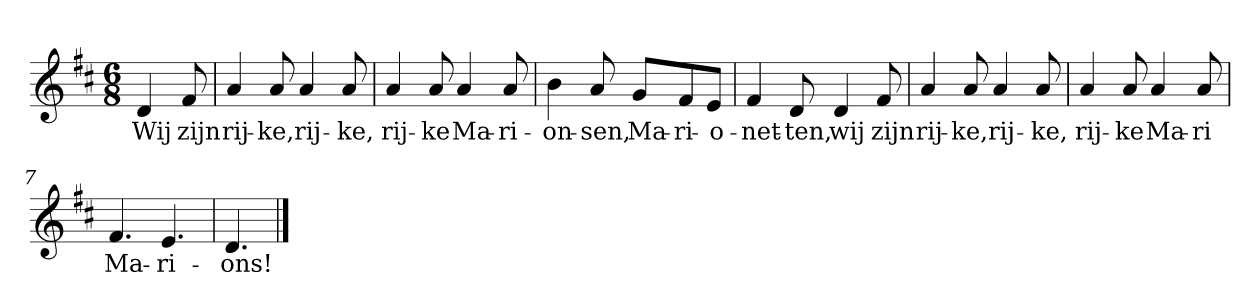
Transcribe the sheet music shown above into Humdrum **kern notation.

**kern	**text
*part1	*part1
*staff1	*staff1
*clefG2	*
*k[f#c#]	*
*D:	*
*M6/8	*
*MM120	*
=	=
4d	Wij
8f#	zijn
=1	=1
4a	rij-
8a	-ke,
4a	rij-
8a	-ke,
=2	=2
4a	rij-
8a	-ke
4a	Ma-
8a	-ri-
=3	=3
4b	-on-
8a	-sen,
8g/L	Ma-
8f#/	-ri-
8e/J	-o-
=4	=4
4f#	-net-
8d	-ten,
4d	wij
8f#	zijn
=5	=5
4a	rij-
8a	-ke,
4a	rij-
8a	-ke,
=6	=6
4a	rij-
8a	-ke
4a	Ma-
8a	-ri
=7	=7
4.f#	Ma-
4.e	-ri-
=8	=8
4.d	-ons!
==	==
*-	*-
